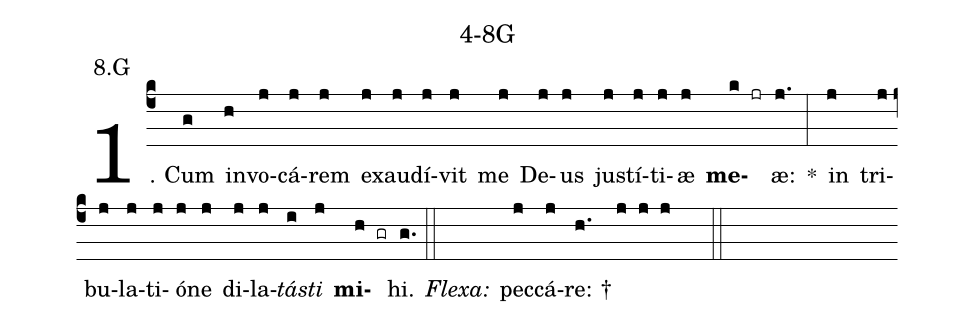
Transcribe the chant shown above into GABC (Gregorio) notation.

name: 4-8G;
annotation: 8.G;
%%
(c4) 1. Cum(g) in(h)vo(j)cá(j)rem(j) ex(j)au(j)dí(j)vit(j) me(j) De(j)us(j) ju(j)stí(j)ti(j)æ(j) <b>me</b>(k jr)æ:(j.) *(:) in(j) tri(j)bu(j)la(j)ti(j)ó(j)ne(j) di(j)la(j)<i>tá</i>(i)<i>sti</i>(j) <b>mi</b>(h gr)hi.(g.) (::)
<i>Flexa:</i>(////)  pec(j)cá(j)re: †(h.//// j j j  ::)
